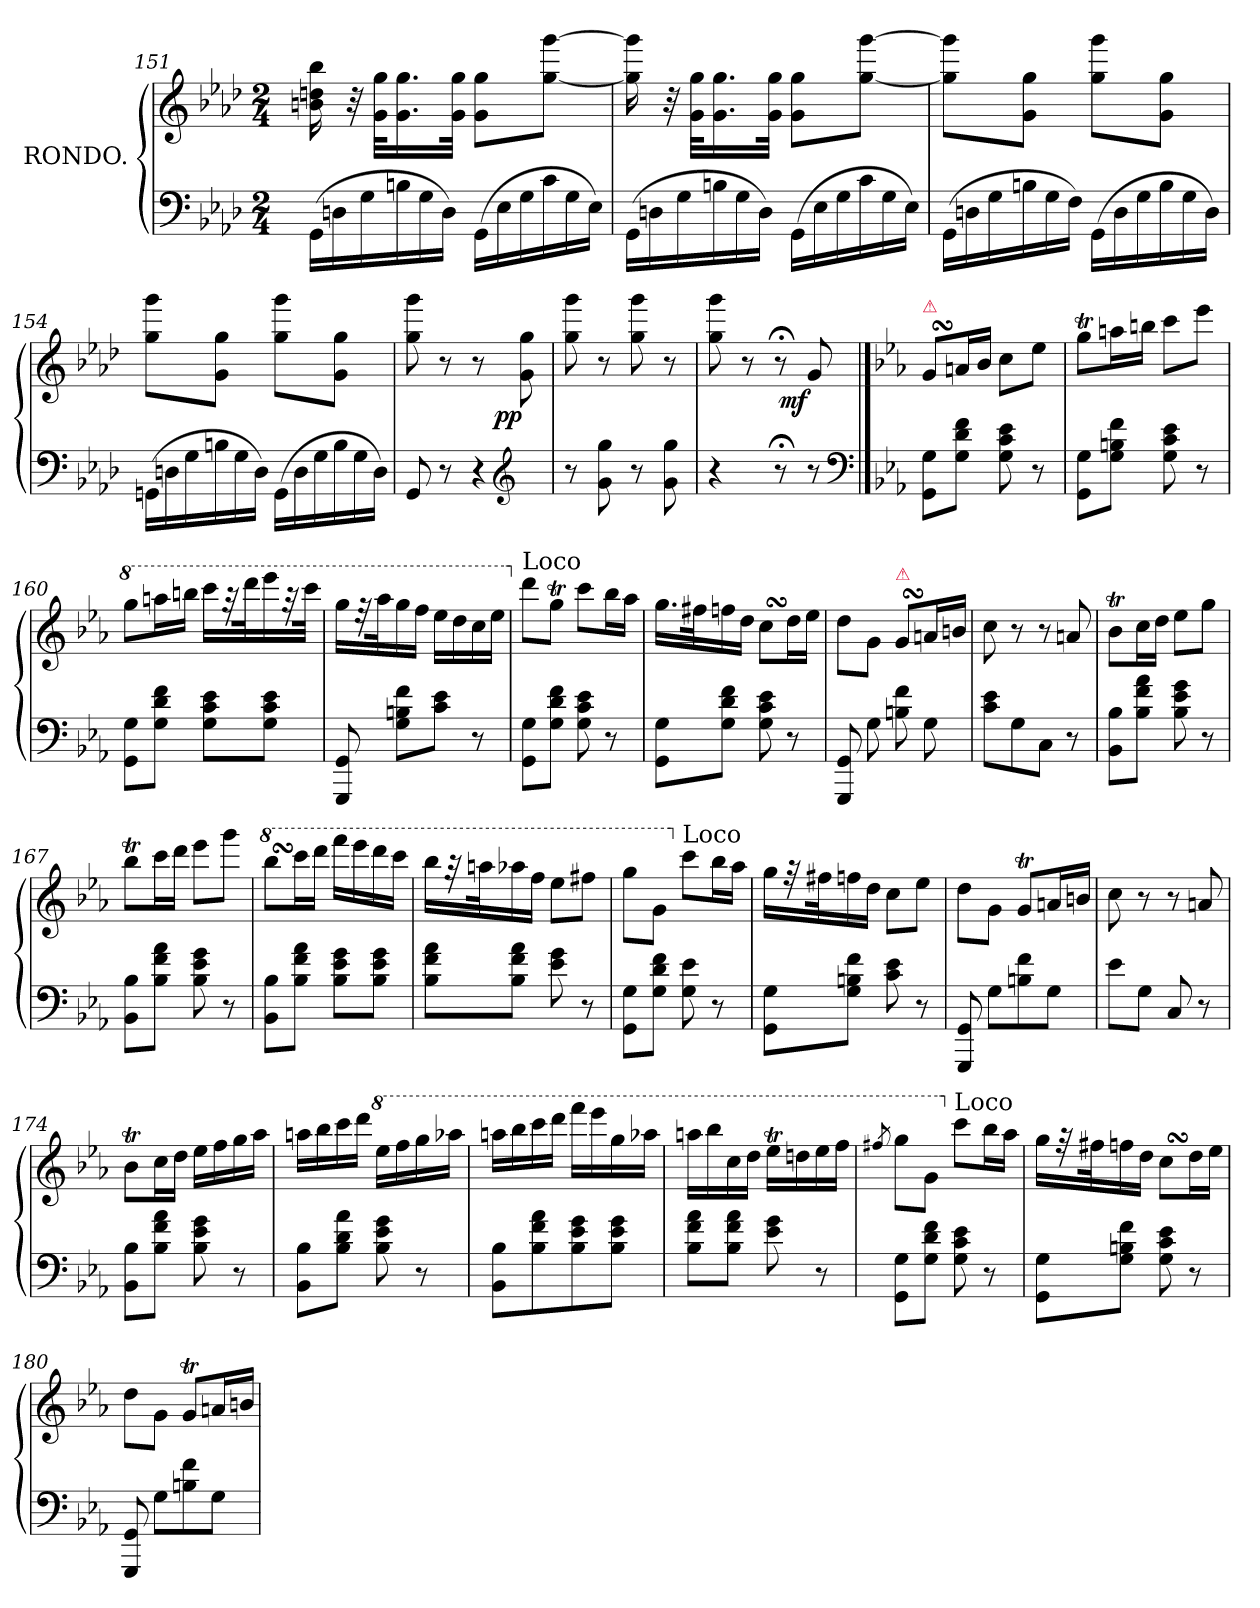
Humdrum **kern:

**kern	**kern	**dynam
*part1	*part1	*part1
*staff2	*staff1	*staff1/2
*I"RONDO.	*	*
*clefF4	*clefG2	*
*k[b-e-a-d-]	*k[b-e-a-d-]	*
*M2/4	*M2/4	*
*Xtuplet	*	*
=151	=151	=151
(>24GGLL	16bn 16ddn 16bb-	.
24Dn	.	.
.	32r	.
24G	.	.
.	32g\ 32gg\KLL	.
24Bn	16.g 16.gg	.
24G	.	.
24DJJ)	.	.
.	32g 32ggJJk	.
(>24GGLL	8g 8ggL	.
24E-	.	.
24G	.	.
24c	[8gg [8gggJ	.
24G	.	.
24E-JJ)	.	.
=152	=152	=152
(>24GGLL	16gg] 16ggg]	.
24Dn	.	.
.	32r	.
24G	.	.
.	32g 32ggKLL	.
24Bn	16.g 16.gg	.
24G	.	.
24DJJ)	.	.
.	32g 32ggJJk	.
(>24GGLL	8g 8ggL	.
24E-	.	.
24G	.	.
24c	[8gg [8gggJ	.
24G	.	.
24E-JJ)	.	.
=153	=153	=153
(>24GGLL	8gg] 8ggg]L	.
24Dn	.	.
24G	.	.
24Bn	8g 8ggJ	.
24G	.	.
24FJJ)	.	.
(>24GGLL	8gg 8gggL	.
24D	.	.
24G	.	.
24B	8g 8ggJ	.
24G	.	.
24DJJ)	.	.
=154	=154	=154
(>24GGnLL	8gg 8gggL	.
24Dn	.	.
24G	.	.
24Bn	8g 8ggJ	.
24G	.	.
24DJJ)	.	.
(>24GGLL	8gg 8gggL	.
24D	.	.
24G	.	.
24B	8g 8ggJ	.
24G	.	.
24DJJ)	.	.
=155	=155	=155
8GG/	8gg\ 8ggg\	.
8r	8r	.
4r	8r	.
*clefG2	*	*
!	!	!LO:DY:b:rj
.	8g\ 8gg\	pp
=156	=156	=156
8r	8gg 8ggg	.
8g\ 8gg\	8r	.
8r	8gg 8ggg	.
8g\ 8gg\	8r	.
=157	=157	=157
4r	8gg\ 8ggg\	.
.	8r	.
8r;<	8r;<	.
!	!	!LO:DY:b:rj
8r	8g	mf
*clefF4	*	*
==158	==158	==158
*k[b-e-a-]	*k[b-e-a-]	*
!	!LO:TX:a:color=crimson:t=⚠	!
8GG\ 8G\L	8gSsSL	.
8G\ 8d\ 8f\J	16anL	.
.	16b-JJ	.
8G 8c 8e-	8cc\L	.
8r	8ee-\J	.
=159	=159	=159
8GG 8GL	8ggtL	.
8G 8Bn 8fJ	16aanL	.
.	16bbnJJ	.
8G 8c 8e-	8cccL	.
8r	8eee-J	.
=160	=160	=160
*	*8va	*
8GG 8GL	8gggL	.
8G 8d 8fJ	16aaanL	.
.	16bbbnJJ	.
8G 8c 8e-L	16ccccLL	.
.	32rggg	.
.	32ddddK	.
8G 8c 8e-J	16eeee-	.
.	32rggg	.
.	32ccccJJk	.
=161	=161	=161
8GGG 8GG	16gggLL	.
.	32reee	.
.	32aaa-K	.
8G\ 8Bn\ 8f\L	16ggg	.
.	16fffJJ	.
8c 8e-J	16eee-LL	.
.	16ddd	.
8r	16ccc	.
.	16eee-JJ	.
=162	=162	=162
*	*X8va	*
!	!LO:TX:a:t=Loco	!
8GG 8GL	8dddL	.
8G 8d 8fJ	8ggtJ	.
8G\ 8c\ 8e-\	8cccL	.
8r	16bb-L	.
.	16aa-JJ	.
=163	=163	=163
8GG\ 8G\L	16.ggLL	.
.	32ff#XK	.
8G 8d 8fJ	16ffn	.
.	16ddJJ	.
8G\ 8c\ 8e-\	8ccSSSL	.
8r	16ddL	.
.	16ee-JJ	.
=164	=164	=164
8GGG/ 8GG/	8dd\L	.
8G\	8gJ	.
!	!LO:TX:a:color=crimson:t=⚠	!
8Bn 8f	8gSsS/L	.
8G	16an/L	.
.	16bnJJ	.
=165	=165	=165
8c\ 8e-\L	8cc	.
8G	8r	.
8CJ	8r	.
8r	8an/	.
=166	=166	=166
8BB-\ 8B-\L	8b-TL	.
8B- 8f 8a-J	16ccL	.
.	16ddJJ	.
8B-\ 8e-\ 8g\	8ee-\L	.
8r	8ggJ	.
=167	=167	=167
8BB-\ 8B-\L	8bb-TL	.
8B-\ 8f\ 8a-\J	16cccL	.
.	16dddJJ	.
8B-\ 8e-\ 8g\	8eee-\L	.
8r	8gggJ	.
=168	=168	=168
*	*8va	*
8BB- 8B-L	8bbb-SSSL	.
8B- 8f 8a-J	16ccccL	.
.	16ddddJJ	.
8B- 8e- 8gL	16ffffLL	.
.	16eeee-	.
8B- 8e- 8gJ	16dddd	.
.	16ccccJJ	.
=169	=169	=169
8B-\ 8f\ 8a-\L	16bbb-\LL	.
.	32rggg	.
.	32aaanK	.
8B- 8f 8a-J	16aaa-X	.
.	16fffJJ	.
8e-\ 8g\	8eee-\L	.
8r	8fff#XJ	.
=170	=170	=170
8GG\ 8G\L	8ggg\L	.
8G 8d 8fJ	8ggJ	.
*	*X8va	*
!	!LO:TX:a:t=Loco	!
8G\ 8e-\	8cccL	.
8r	16bb-L	.
.	16aa-JJ	.
=171	=171	=171
8GG\ 8G\L	16gg\LL	.
.	32rff	.
.	32ff#XK	.
8G 8Bn 8fJ	16ffn	.
.	16ddJJ	.
8c\ 8e-\	8ccL	.
8r	8ee-J	.
=172	=172	=172
8GGG/ 8GG/	8ddL	.
8G\L	8gJ	.
8Bn 8f	8gt/L	.
8GJ	16an/L	.
.	16bnJJ	.
=173	=173	=173
8e-\L	8cc\	.
8GJ	8r	.
8C/	8r	.
8r	8an/	.
=174	=174	=174
8BB-\ 8B-\L	8b-T\L	.
8B- 8f 8a-J	16ccL	.
.	16ddJJ	.
8B-\ 8e-\ 8g\	16ee-LL	.
.	16ff	.
8r	16gg	.
.	16aa-JJ	.
=175	=175	=175
8BB-\ 8B-\L	16aanLL	.
.	16bb-	.
8B- 8d 8a-J	16ccc	.
.	16dddJJ	.
*	*8va	*
8B-\ 8e-\ 8g\	16eee-LL	.
.	16fff	.
8r	16ggg	.
.	16aaa-JJ	.
=176	=176	=176
8BB-\ 8B-\L	16aaanLL	.
.	16bbb-	.
8B- 8f 8a-	16cccc	.
.	16ddddJJ	.
8B- 8e- 8g	16ffffLL	.
.	16eeee-	.
8B- 8e- 8gJ	16ggg	.
.	16aaa-XJJ	.
=177	=177	=177
8B-\ 8f\ 8a-\L	16aaanLL	.
.	16bbb-	.
8B- 8f 8a-J	16ccc	.
.	16dddJJ	.
8e-\ 8g\	16eee-TLL	.
.	16dddn	.
8r	16eee-	.
.	16fffJJ	.
=178	=178	=178
.	8qfff#X/	.
8GG\ 8G\L	8ggg\L	.
8G 8d 8fJ	8ggJ	.
*	*X8va	*
!	!LO:TX:a:t=Loco	!
8G 8c 8e-	8cccL	.
8r	16bb-L	.
.	16aa-JJ	.
=179	=179	=179
8GG\ 8G\L	16ggLL	.
.	32rff	.
.	32ff#XK	.
8G 8Bn 8fJ	16ffn	.
.	16ddJJ	.
8G\ 8c\ 8e-\	8ccSSSL	.
8r	16ddL	.
.	16ee-JJ	.
=180	=180	=180
8GGG/ 8GG/	8dd\L	.
8G\L	8gJ	.
8Bn 8f	8gtL	.
8GJ	16anL	.
.	16bnJJ	.
=	=	=
*-	*-	*-
